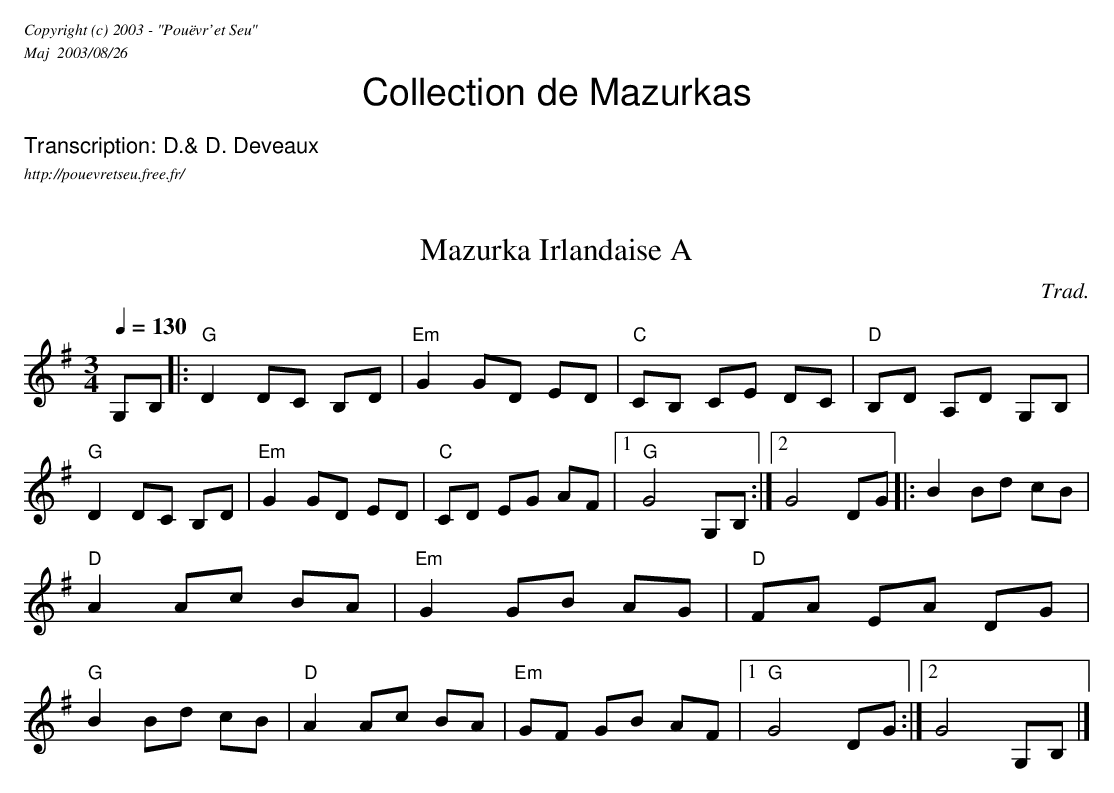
X:1
T: Mazurka Irlandaise A
C: Trad.
L: 1/16
M: 3/4
K: G
Q: 1/4=130
G,2B,2 |: "G"D4 D2C2 B,2D2 | "Em"G4 G2D2 E2D2 | "C"C2B,2 C2E2 D2C2 | \
"D"B,2D2 A,2D2 G,2B,2 | "G"D4 D2C2 B,2D2 | \
"Em"G4 G2D2 E2D2 | "C"C2D2 E2G2 A2F2 |1 "G"G8 G,2B,2 :|2\
G8 D2G2 |: B4 B2d2 c2B2 | "D"A4 A2c2 B2A2 | "Em"G4 G2B2 A2G2 | \
"D"F2A2 E2A2 D2G2 | "G"B4 B2d2 c2B2 | "D"A4 A2c2 B2A2 | \
"Em"G2F2 G2B2 A2F2 |1 "G"G8 D2G2 :|2 G8 G,2B,2 |]
